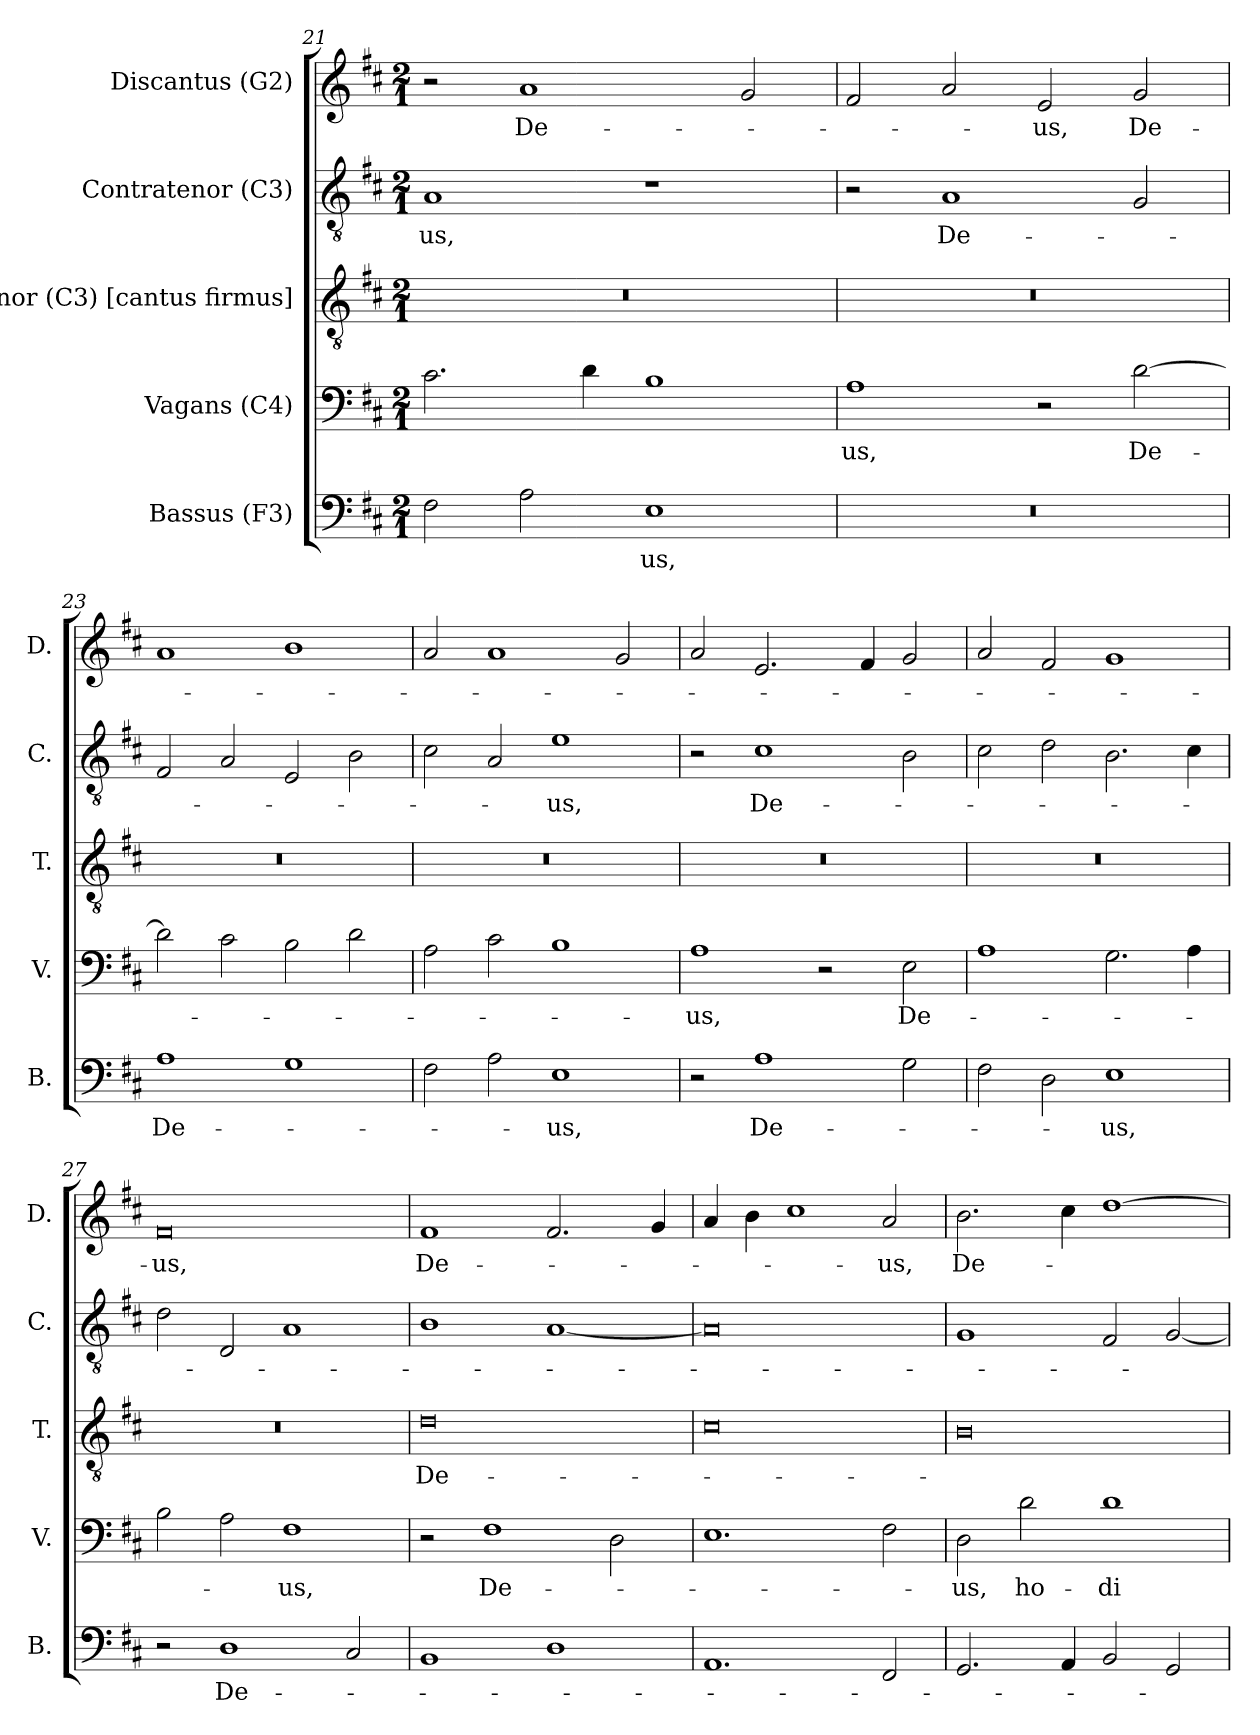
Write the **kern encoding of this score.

**kern	**text	**kern	**text	**kern	**text	**kern	**text	**kern	**text
*part5	*part5	*part4	*part4	*part3	*part3	*part2	*part2	*part1	*part1
*staff5	*staff5	*staff4	*staff4	*staff3	*staff3	*staff2	*staff2	*staff1	*staff1
*I"Bassus (F3)	*	*I"Vagans (C4)	*	*I"Tenor (C3) [cantus firmus]	*	*I"Contratenor (C3)	*	*I"Discantus (G2)	*
*I'B.	*	*I'V.	*	*I'T.	*	*I'C.	*	*I'D.	*
*clefF4	*	*clefF4	*	*clefGv2	*	*clefGv2	*	*clefG2	*
*	*	*ITrd7c12	*	*ITrd7c12	*	*	*	*	*
*k[f#c#]	*	*k[f#c#]	*	*k[f#c#]	*	*k[f#c#]	*	*k[f#c#]	*
*D:	*	*D:	*	*D:	*	*D:	*	*D:	*
*M2/1	*	*M2/1	*	*M2/1	*	*M2/1	*	*M2/1	*
=21	=21	=21	=21	=21	=21	=21	=21	=21	=21
!	!	!	!	!LO:N:vis=1	!	!	!	!	!
!	!	!	!	!	!	!	!LO:LY:b:color=#000000	!	!
2F#i\	.	2.C#i\	.	0r	.	1Ai	-us,	2r	.
!	!	!	!	!	!	!	!	!	!LO:LY:b:color=#000000
2Ai\	.	.	.	.	.	.	.	1ai	De-
.	.	4Di\	.	.	.	.	.	.	.
!	!LO:LY:b:color=#000000	!	!	!	!	!	!	!	!
1Ei	-us,	1BBi	.	.	.	1r	.	.	.
.	.	.	.	.	.	.	.	2gi/	.
=22	=22	=22	=22	=22	=22	=22	=22	=22	=22
!LO:N:vis=1	!	!	!	!	!	!	!	!	!
!	!	!	!LO:LY:b:color=#000000	!LO:N:vis=1	!	!	!	!	!
0r	.	1AAi	-us,	0r	.	2r	.	2f#i/	.
!	!	!	!	!	!	!	!LO:LY:b:color=#000000	!	!
.	.	.	.	.	.	1Ai	De-	2ai/	.
!	!	!	!	!	!	!	!	!	!LO:LY:b:color=#000000
.	.	2r	.	.	.	.	.	2ei/	-us,
!	!	!	!LO:LY:b:color=#000000	!	!	!	!	!	!
!	!	!	!	!	!	!	!	!	!LO:LY:b:color=#000000
.	.	[2Di\	De-	.	.	2Gi/	.	2gi/	De-
!!LO:LB:g=z
=23	=23	=23	=23	=23	=23	=23	=23	=23	=23
!	!LO:LY:b:color=#000000	!	!	!LO:N:vis=1	!	!	!	!	!
1Ai	De-	2Di\]	.	0r	.	2F#i/	.	1ai	.
.	.	2C#i\	.	.	.	2Ai/	.	.	.
1Gi	.	2BBi\	.	.	.	2Ei/	.	1bi	.
.	.	2Di\	.	.	.	2Bi\	.	.	.
=24	=24	=24	=24	=24	=24	=24	=24	=24	=24
!	!	!	!	!LO:N:vis=1	!	!	!	!	!
2F#i\	.	2AAi\	.	0r	.	2c#i\	.	2ai/	.
2Ai\	.	2C#i\	.	.	.	2Ai/	.	1ai	.
!	!LO:LY:b:color=#000000	!	!	!	!	!	!	!	!
!	!	!	!	!	!	!	!LO:LY:b:color=#000000	!	!
1Ei	-us,	1BBi	.	.	.	1ei	-us,	.	.
.	.	.	.	.	.	.	.	2gi/	.
=25	=25	=25	=25	=25	=25	=25	=25	=25	=25
!	!	!	!LO:LY:b:color=#000000	!LO:N:vis=1	!	!	!	!	!
2r	.	1AAi	-us,	0r	.	2r	.	2ai/	.
!	!LO:LY:b:color=#000000	!	!	!	!	!	!	!	!
!	!	!	!	!	!	!	!LO:LY:b:color=#000000	!	!
1Ai	De-	.	.	.	.	1c#i	De-	2.ei/	.
.	.	2r	.	.	.	.	.	.	.
.	.	.	.	.	.	.	.	4f#i/	.
!	!	!	!LO:LY:b:color=#000000	!	!	!	!	!	!
2Gi\	.	2EEi\	De-	.	.	2Bi\	.	2gi/	.
=26	=26	=26	=26	=26	=26	=26	=26	=26	=26
!	!	!	!	!LO:N:vis=1	!	!	!	!	!
2F#i\	.	1AAi	.	0r	.	2c#i\	.	2ai/	.
2Di\	.	.	.	.	.	2di\	.	2f#i/	.
!	!LO:LY:b:color=#000000	!	!	!	!	!	!	!	!
1Ei	-us,	2.GGi\	.	.	.	2.Bi\	.	1gi	.
.	.	4AAi\	.	.	.	4c#i\	.	.	.
!!LO:PB:g=z
=27	=27	=27	=27	=27	=27	=27	=27	=27	=27
!	!	!	!	!LO:N:vis=1	!	!	!	!	!
!	!	!	!	!	!	!	!	!	!LO:LY:b:color=#000000
2r	.	2BBi\	.	0r	.	2di\	.	0f#i	-us,
!	!LO:LY:b:color=#000000	!	!	!	!	!	!	!	!
1Di	De-	2AAi\	.	.	.	2Di/	.	.	.
!	!	!	!LO:LY:b:color=#000000	!	!	!	!	!	!
.	.	1FF#i	-us,	.	.	1Ai	.	.	.
2C#i/	.	.	.	.	.	.	.	.	.
=28	=28	=28	=28	=28	=28	=28	=28	=28	=28
!	!	!	!	!	!LO:LY:b:color=#000000	!	!	!	!
!	!	!	!	!	!	!	!	!	!LO:LY:b:color=#000000
1BBi	.	2r	.	0Di	De-	1Bi	.	1f#i	De-
!	!	!	!LO:LY:b:color=#000000	!	!	!	!	!	!
.	.	1FF#i	De-	.	.	.	.	.	.
1Di	.	.	.	.	.	[1Ai	.	2.f#i/	.
.	.	2DDi\	.	.	.	.	.	.	.
.	.	.	.	.	.	.	.	4gi/	.
=29	=29	=29	=29	=29	=29	=29	=29	=29	=29
1.AAi	.	1.EEi	.	0C#i	.	0Ai]	.	4ai/	.
.	.	.	.	.	.	.	.	4bi\	.
.	.	.	.	.	.	.	.	1cc#i	.
!	!	!	!	!	!	!	!	!	!LO:LY:b:color=#000000
2FF#i/	.	2FF#i\	.	.	.	.	.	2ai/	-us,
=30	=30	=30	=30	=30	=30	=30	=30	=30	=30
!	!	!	!LO:LY:b:color=#000000	!	!	!	!	!	!
!	!	!	!	!	!	!	!	!	!LO:LY:b:color=#000000
2.GGi/	.	2DDi\	-us,	0BBi	.	1Gi	.	2.bi\	De-
!	!	!	!LO:LY:b:color=#000000	!	!	!	!	!	!
.	.	2Di\	ho-	.	.	.	.	.	.
4AAi/	.	.	.	.	.	.	.	4cc#i\	.
!	!	!	!LO:LY:b:color=#000000	!	!	!	!	!	!
2BBi/	.	1Di	-di-	.	.	2F#i/	.	[1ddi	.
2GGi/	.	.	.	.	.	[2Gi/	.	.	.
=	=	=	=	=	=	=	=	=	=
*-	*-	*-	*-	*-	*-	*-	*-	*-	*-
